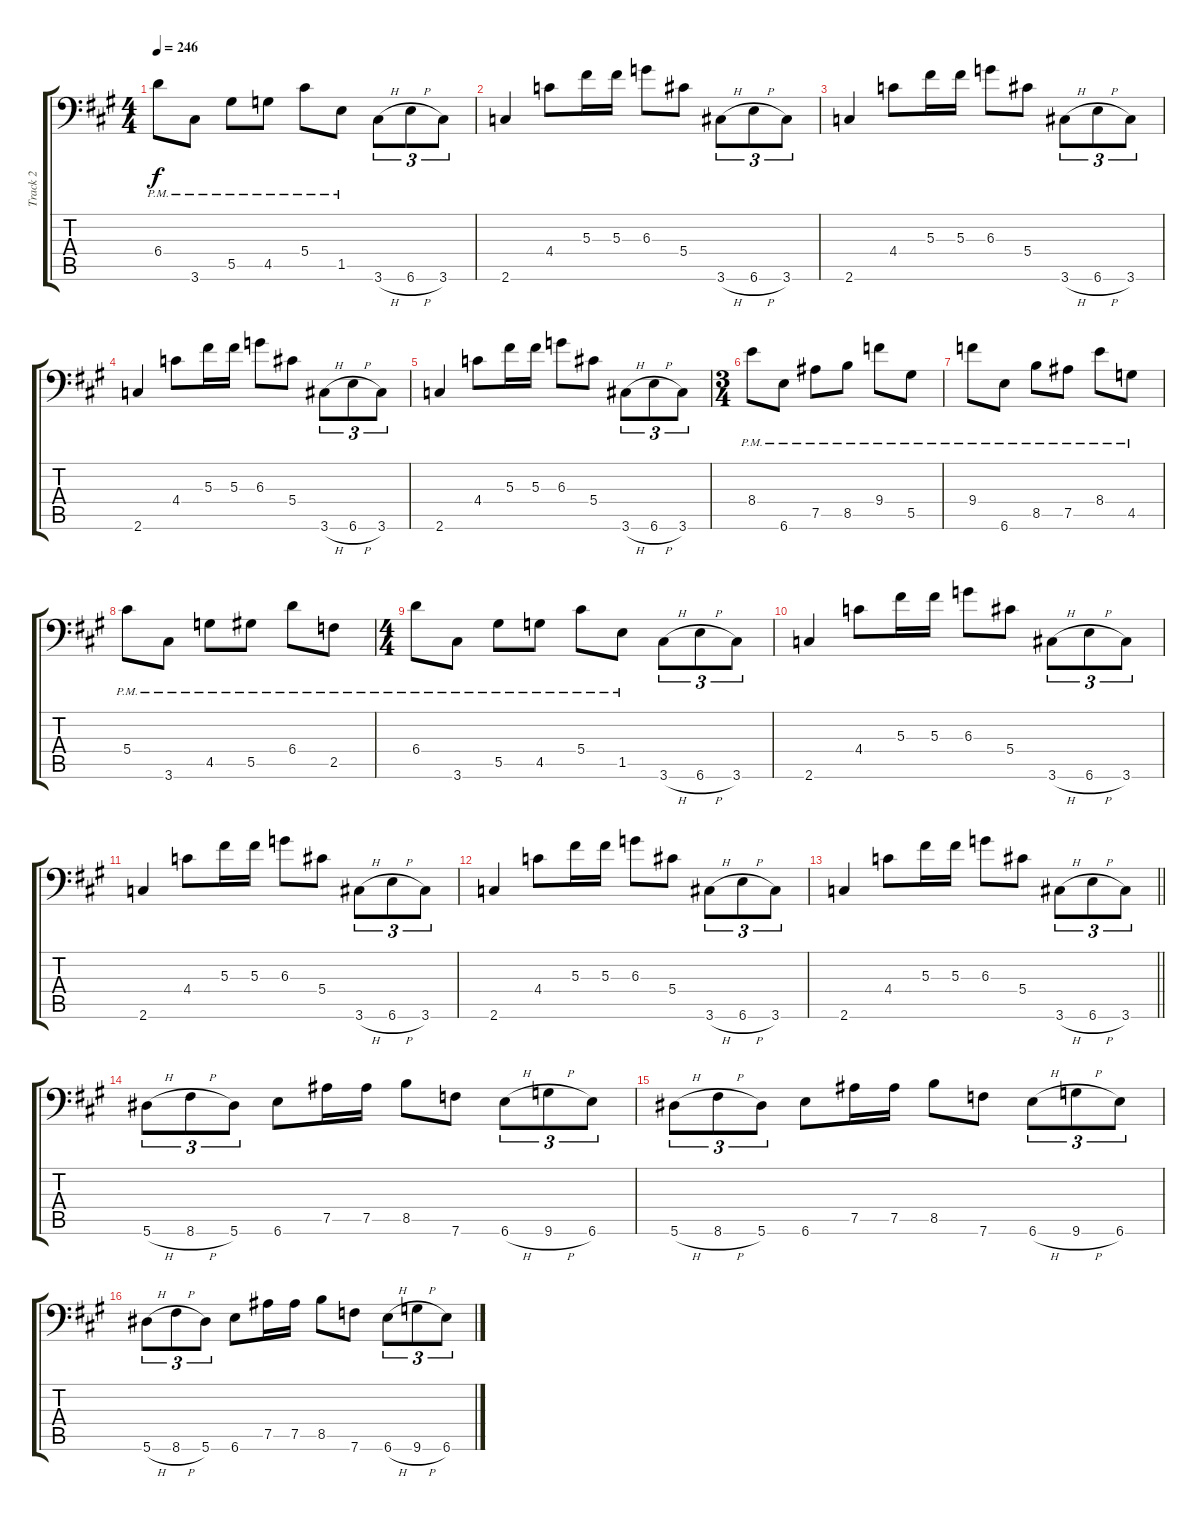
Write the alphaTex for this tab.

\track ("Track 2" "Track 2") {instrument distortionguitar}
\staff {score tabs}
\tuning (Bb3 F3 Db3 Ab2 Eb2 Bb1) {hide}
\ts (4 4)
\tempo 246
\clef f4
\ks f#minor
6.4{pm}.8{dy f} 3.6{pm}.8 5.5{pm}.8 4.5{pm}.8 5.4{pm}.8 1.5{pm}.8 3.6{h}.8{tu (3 2)} 6.6{h}.8{tu (3 2)} 3.6.8{tu (3 2)} |
2.6.4 4.4.8 5.3.16 5.3.16 6.3.8 5.4.8 3.6{h}.8{tu (3 2)} 6.6{h}.8{tu (3 2)} 3.6.8{tu (3 2)} |
2.6.4 4.4.8 5.3.16 5.3.16 6.3.8 5.4.8 3.6{h}.8{tu (3 2)} 6.6{h}.8{tu (3 2)} 3.6.8{tu (3 2)} |
2.6.4 4.4.8 5.3.16 5.3.16 6.3.8 5.4.8 3.6{h}.8{tu (3 2)} 6.6{h}.8{tu (3 2)} 3.6.8{tu (3 2)} |
2.6.4 4.4.8 5.3.16 5.3.16 6.3.8 5.4.8 3.6{h}.8{tu (3 2)} 6.6{h}.8{tu (3 2)} 3.6.8{tu (3 2)} |
\ts (3 4)
8.4{pm}.8 6.6{pm}.8 7.5{pm}.8 8.5{pm}.8 9.4{pm}.8 5.5{pm}.8 |
9.4{pm}.8 6.6{pm}.8 8.5{pm}.8 7.5{pm}.8 8.4{pm}.8 4.5{pm}.8 |
5.4{pm}.8 3.6{pm}.8 4.5{pm}.8 5.5{pm}.8 6.4{pm}.8 2.5{pm}.8 |
\ts (4 4)
6.4{pm}.8 3.6{pm}.8 5.5{pm}.8 4.5{pm}.8 5.4{pm}.8 1.5{pm}.8 3.6{h}.8{tu (3 2)} 6.6{h}.8{tu (3 2)} 3.6.8{tu (3 2)} |
2.6.4 4.4.8 5.3.16 5.3.16 6.3.8 5.4.8 3.6{h}.8{tu (3 2)} 6.6{h}.8{tu (3 2)} 3.6.8{tu (3 2)} |
2.6.4 4.4.8 5.3.16 5.3.16 6.3.8 5.4.8 3.6{h}.8{tu (3 2)} 6.6{h}.8{tu (3 2)} 3.6.8{tu (3 2)} |
2.6.4 4.4.8 5.3.16 5.3.16 6.3.8 5.4.8 3.6{h}.8{tu (3 2)} 6.6{h}.8{tu (3 2)} 3.6.8{tu (3 2)} |
\barLineRight lightlight
2.6.4 4.4.8 5.3.16 5.3.16 6.3.8 5.4.8 3.6{h}.8{tu (3 2)} 6.6{h}.8{tu (3 2)} 3.6.8{tu (3 2)} |
5.6{h}.8{tu (3 2)} 8.6{h}.8{tu (3 2)} 5.6.8{tu (3 2)} 6.6.8 7.5.16 7.5.16 8.5.8 7.6.8 6.6{h}.8{tu (3 2)} 9.6{h}.8{tu (3 2)} 6.6.8{tu (3 2)} |
5.6{h}.8{tu (3 2)} 8.6{h}.8{tu (3 2)} 5.6.8{tu (3 2)} 6.6.8 7.5.16 7.5.16 8.5.8 7.6.8 6.6{h}.8{tu (3 2)} 9.6{h}.8{tu (3 2)} 6.6.8{tu (3 2)} |
5.6{h}.8{tu (3 2)} 8.6{h}.8{tu (3 2)} 5.6.8{tu (3 2)} 6.6.8 7.5.16 7.5.16 8.5.8 7.6.8 6.6{h}.8{tu (3 2)} 9.6{h}.8{tu (3 2)} 6.6.8{tu (3 2)}
